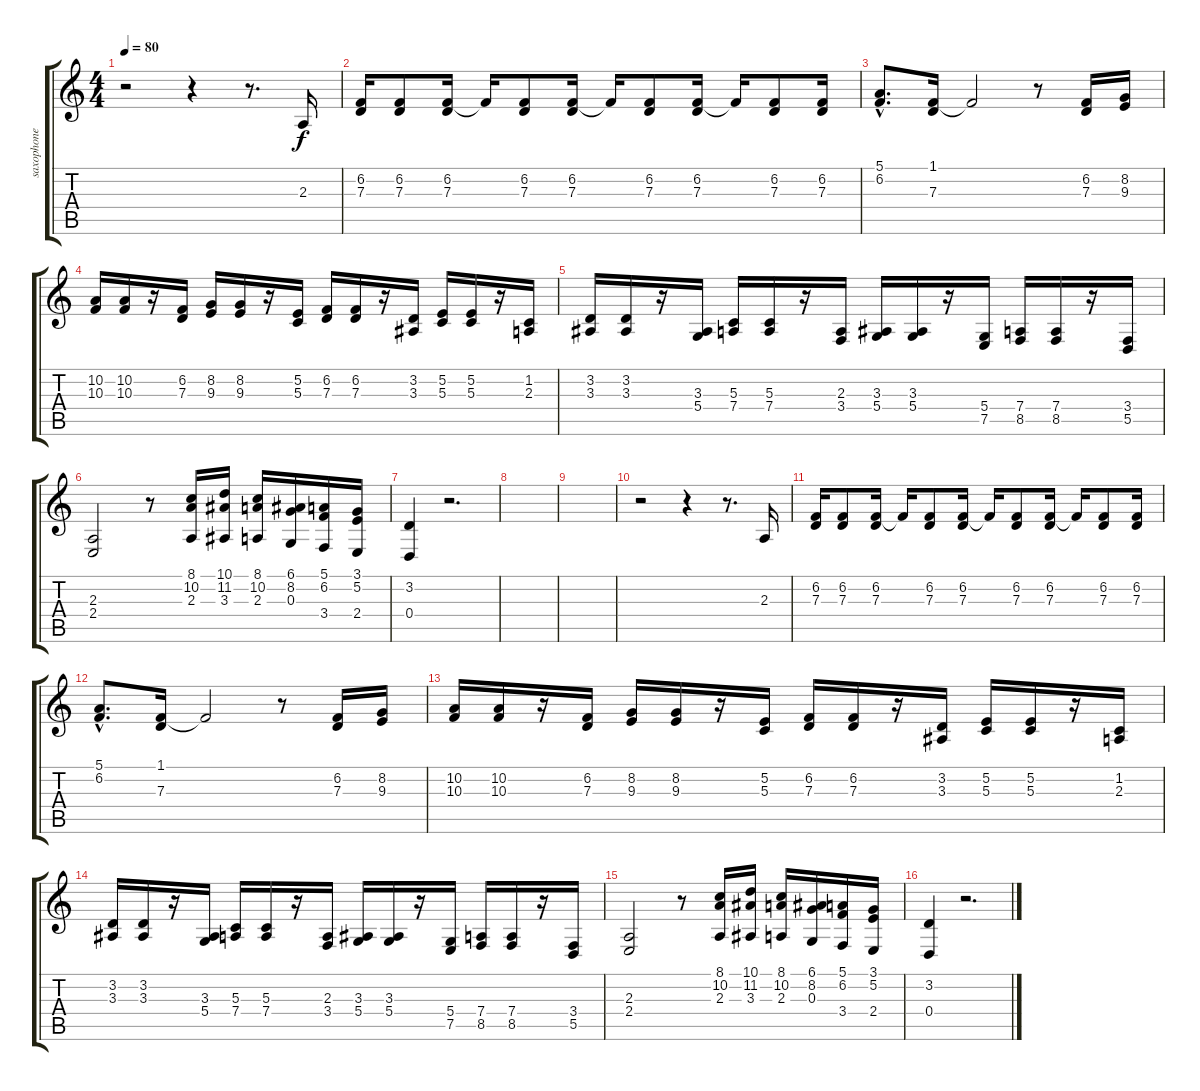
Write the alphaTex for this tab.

\track ("saxophone" "saxophone") {instrument tenorsax}
\staff {score tabs}
\tuning (E4 B3 G3 D3 A2 E2) {hide}
\ts (4 4)
\tempo 80
\clef g2
\ks c
r.2{dy f instrument tenorsax} r.4 r.8{d} 2.3.16 |
(6.2 7.3).16 (6.2 7.3).8 (6.2 7.3).16 6.2{t}.16 (6.2 7.3).8 (6.2 7.3).16 6.2{t}.16 (6.2 7.3).8 (6.2 7.3).16 6.2{t}.16 (6.2 7.3).8 (6.2 7.3).16 |
(5.1{hac} 6.2{hac}).8{d} (1.1 7.3).16 1.1{t}.2 r.8 (6.2 7.3).16 (8.2 9.3).16 |
(10.2 10.3).16 (10.2 10.3).16 r.16 (6.2 7.3).16 (8.2 9.3).16 (8.2 9.3).16 r.16 (5.2 5.3).16 (6.2 7.3).16 (6.2 7.3).16 r.16 (3.2 3.3).16 (5.2 5.3).16 (5.2 5.3).16 r.16 (1.2 2.3).16 |
(3.2 3.3).16 (3.2 3.3).16 r.16 (3.3 5.4).16 (5.3 7.4).16 (5.3 7.4).16 r.16 (2.3 3.4).16 (3.3 5.4).16 (3.3 5.4).16 r.16 (5.4 7.5).16 (7.4 8.5).16 (7.4 8.5).16 r.16 (3.4 5.5).16 |
(2.3 2.4).2 r.8 (8.1 10.2 2.3).16 (10.1 11.2 3.3).16 (8.1 10.2 2.3).16 (6.1 8.2 0.3).16 (5.1 6.2 3.4).16 (3.1 5.2 2.4).16 |
(3.2 0.4).4 r.2{d} |
|
|
r.2 r.4 r.8{d} 2.3.16 |
(6.2 7.3).16 (6.2 7.3).8 (6.2 7.3).16 6.2{t}.16 (6.2 7.3).8 (6.2 7.3).16 6.2{t}.16 (6.2 7.3).8 (6.2 7.3).16 6.2{t}.16 (6.2 7.3).8 (6.2 7.3).16 |
(5.1{hac} 6.2{hac}).8{d} (1.1 7.3).16 1.1{t}.2 r.8 (6.2 7.3).16 (8.2 9.3).16 |
(10.2 10.3).16 (10.2 10.3).16 r.16 (6.2 7.3).16 (8.2 9.3).16 (8.2 9.3).16 r.16 (5.2 5.3).16 (6.2 7.3).16 (6.2 7.3).16 r.16 (3.2 3.3).16 (5.2 5.3).16 (5.2 5.3).16 r.16 (1.2 2.3).16 |
(3.2 3.3).16 (3.2 3.3).16 r.16 (3.3 5.4).16 (5.3 7.4).16 (5.3 7.4).16 r.16 (2.3 3.4).16 (3.3 5.4).16 (3.3 5.4).16 r.16 (5.4 7.5).16 (7.4 8.5).16 (7.4 8.5).16 r.16 (3.4 5.5).16 |
(2.3 2.4).2 r.8 (8.1 10.2 2.3).16 (10.1 11.2 3.3).16 (8.1 10.2 2.3).16 (6.1 8.2 0.3).16 (5.1 6.2 3.4).16 (3.1 5.2 2.4).16 |
(3.2 0.4).4 r.2{d}
